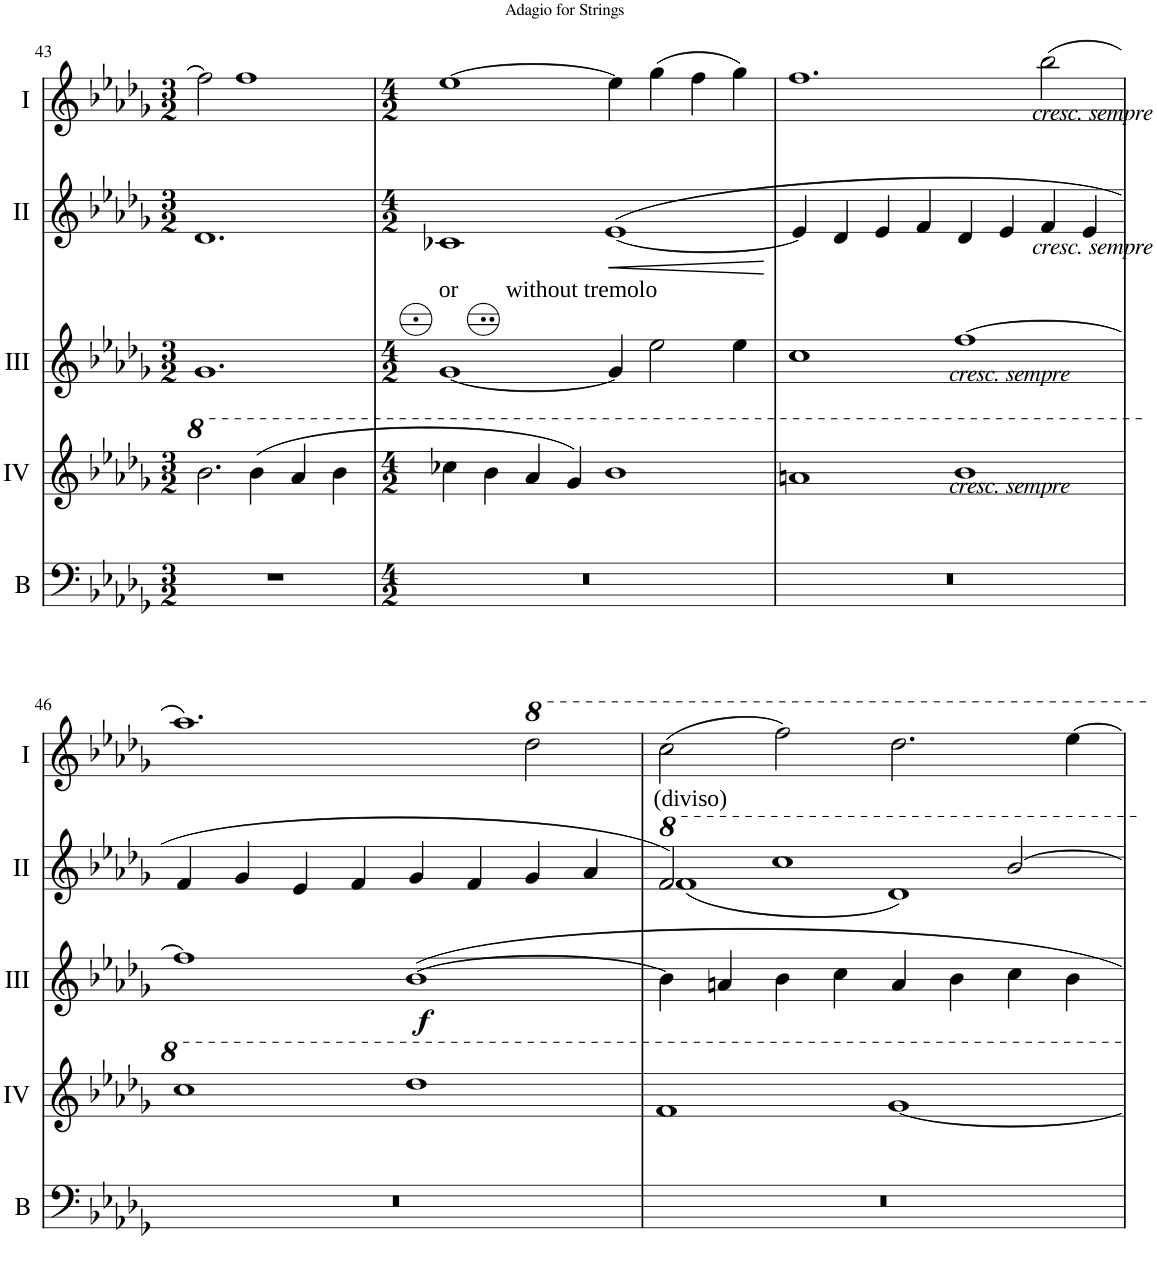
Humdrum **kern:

**kern	**kern	**kern	**dynam	**kern	**dynam	**kern
*part5	*part4	*part3	*part3	*part2	*part2	*part1
*staff5	*staff4	*staff3	*staff3	*staff2	*staff2	*staff1
*I"Basson	*I"Acc. 4	*I"Acc. 3	*	*I"Acc. 2	*	*I"Acc. 1
*I'B	*	*	*	*	*	*
!!LO:PB:g=z
*clefF4	*clefG2	*clefG2	*	*clefG2	*	*clefG2
*Trd7c12	*Trd7c12	*	*	*	*	*
*k[b-e-a-d-g-]	*k[b-e-a-d-g-]	*k[b-e-a-d-g-]	*	*k[b-e-a-d-g-]	*	*k[b-e-a-d-g-]
*M3/2	*M3/2	*M3/2	*	*M3/2	*	*M3/2
=43	=43	=43	=43	=43	=43	=43
1.r	2.bb-\	1.g-	.	1.d-	.	2ff\]
.	.	.	.	.	.	1ff
.	(4bb-\	.	.	.	.	.
.	4aa-/	.	.	.	.	.
.	4bb-\	.	.	.	.	.
=44	=44	=44	=44	=44	=44	=44
*M4/2	*M4/2	*M4/2	*	*M4/2	*	*M4/2
!	!	!LO:TX:a:t=or        without tremolo	!	!	!	!
0r	4ccc-X\	[1g-	.	1c-X	.	[1ee-
.	4bb-\	.	.	.	.	.
.	4aa-/	.	.	.	.	.
.	4gg-/)	.	.	.	.	.
!	!	!	!	!	!LO:HP:b	!
.	1bb-	4g-/]	.	([1e-	<	4ee-\]
.	.	2ee-\	.	.	.	(4gg-\
.	.	.	.	.	.	4ff\
.	.	4ee-\	.	.	.	4gg-\)
.	.	.	.	.	[	.
=45	=45	=45	=45	=45	=45	=45
0r	1aan	1cc	.	4e-/]	.	1.ff
.	.	.	.	4d-/	.	.
.	.	.	.	4e-/	.	.
.	.	.	.	4f/	.	.
!	!	!LO:TX:a:i:t=cresc. sempre	!	!	!	!
!	!LO:TX:a:i:t=cresc. sempre	!	!	!	!	!
.	1bb-	[1ff	.	4d-/	.	.
.	.	.	.	4e-/	.	.
!	!	!	!	!	!	!LO:TX:a:i:t=cresc. sempre
!	!	!	!	!LO:TX:b:i:t=cresc. sempre	!	!
.	.	.	.	4f/	.	(2bb-\
.	.	.	.	4e-/	.	.
!!LO:LB:g=z
=46	=46	=46	=46	=46	=46	=46
0r	1ccc	1ff]	.	4f/	.	1.aa-)
.	.	.	.	4g-/	.	.
.	.	.	.	4e-/	.	.
.	.	.	.	4f/	.	.
!	!	!	!LO:DY:b	!	!	!
.	1ddd-	[1b-	f	4g-/	.	.
.	.	.	.	4f/	.	.
.	.	.	.	4g-/	.	2ddd-\
.	.	.	.	4a-/	.	.
=47	=47	=47	=47	=47	=47	=47
*	*	*	*	*^	*	*
!	!	!	!	!LO:TX:a:t=(diviso)	!	!	!
0r	1ff	4b-\]	.	2ff/)	(1ff	.	(2ccc\
.	.	4an/	.	.	.	.	.
.	.	4b-\	.	1ccc	.	.	2fff\)
.	.	4cc\	.	.	.	.	.
.	[1gg-	4a/	.	.	1dd-)	.	2.ddd-\
.	.	4b-\	.	.	.	.	.
.	.	4cc\	.	[2bb-/	.	.	.
.	.	4b-\	.	.	.	.	[4eee-\
*	*	*	*	*v	*v	*	*
=	=	=	=	=	=	=
*-	*-	*-	*-	*-	*-	*-
